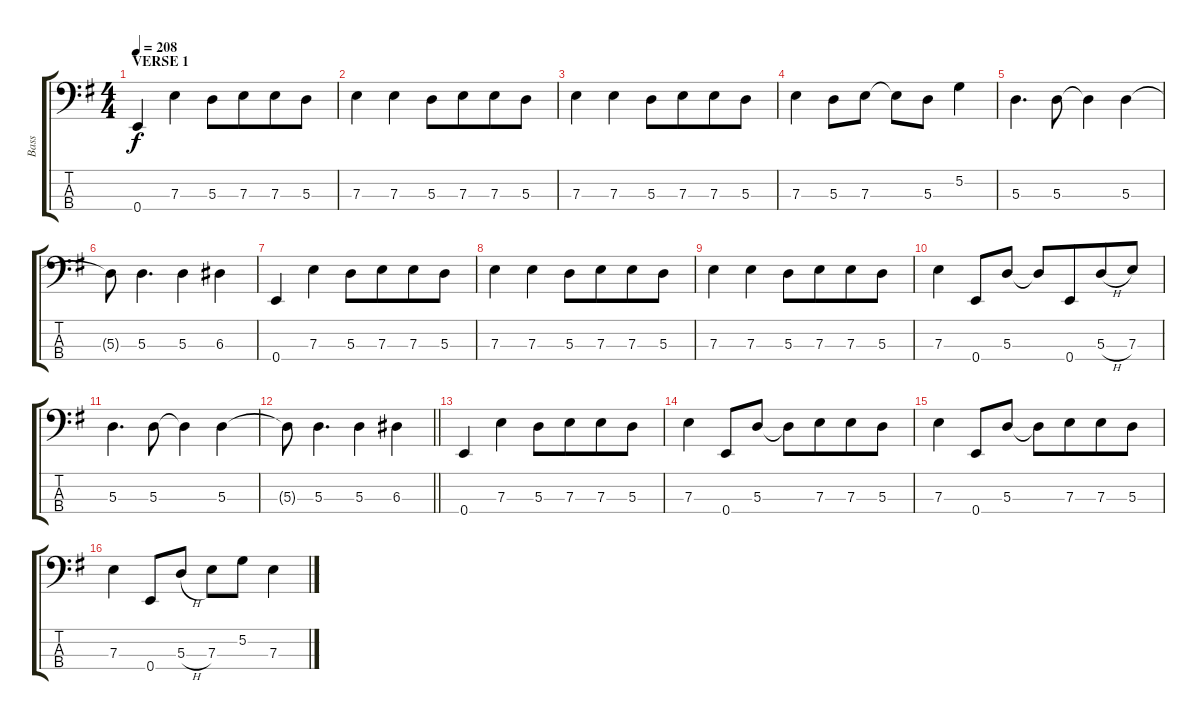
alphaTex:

\track ("Bass" "Bass") {instrument electricbasspick}
\staff {score tabs}
\tuning (G2 D2 A1 E1) {hide}
\ts (4 4)
\section ("" "VERSE 1")
\tempo 208
\clef f4
\ks eminor
0.4.4{dy f} 7.3.4 5.3.8 7.3.8{beam merge} 7.3.8 5.3.8 |
7.3.4 7.3.4 5.3.8 7.3.8{beam merge} 7.3.8 5.3.8 |
7.3.4 7.3.4 5.3.8 7.3.8{beam merge} 7.3.8 5.3.8 |
7.3.4 5.3.8 7.3.8 7.3{t}.8 5.3.8 5.2.4 |
5.3.4{d} 5.3.8 5.3{t}.4 5.3.4 |
5.3{t}.8 5.3.4{d} 5.3.4 6.3.4 |
0.4.4 7.3.4 5.3.8 7.3.8{beam merge} 7.3.8 5.3.8 |
7.3.4 7.3.4 5.3.8 7.3.8{beam merge} 7.3.8 5.3.8 |
7.3.4 7.3.4 5.3.8 7.3.8{beam merge} 7.3.8 5.3.8 |
7.3.4 0.4.8 5.3.8 5.3{t}.8 0.4.8{beam merge} 5.3{h}.8 7.3.8 |
5.3.4{d} 5.3.8 5.3{t}.4 5.3.4 |
\barLineRight lightlight
5.3{t}.8 5.3.4{d} 5.3.4 6.3.4 |
0.4.4 7.3.4 5.3.8 7.3.8{beam merge} 7.3.8 5.3.8 |
7.3.4 0.4.8 5.3.8 5.3{t}.8 7.3.8{beam merge} 7.3.8 5.3.8 |
7.3.4 0.4.8 5.3.8 5.3{t}.8 7.3.8{beam merge} 7.3.8 5.3.8 |
7.3.4 0.4.8 5.3{h}.8 7.3.8 5.2.8{beam merge} 7.3.4
